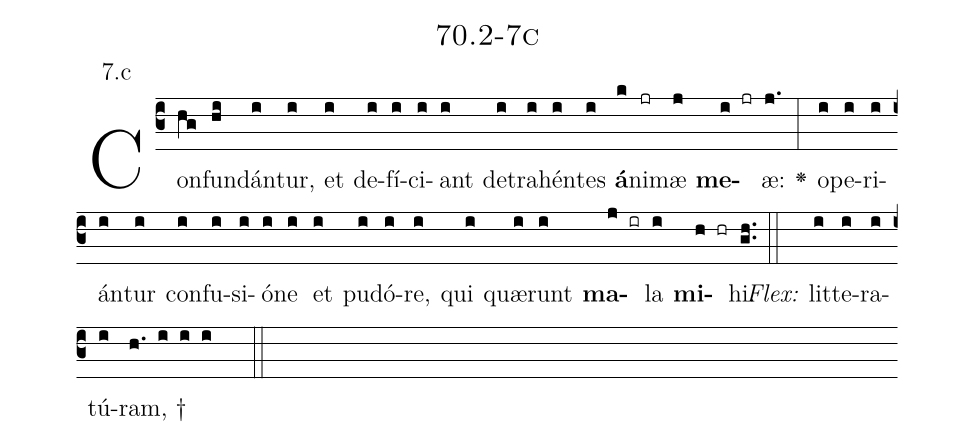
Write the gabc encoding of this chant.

name: 70.2-7c;
annotation: 7.c;
%%
(c3)Con(hg)fun(hi)dán(i)tur,(i) et(i) de(i)fí(i)ci(i)ant(i) de(i)tra(i)hén(i)tes(i) <b>á</b>(k)ni(jr)mæ(j) <b>me</b>(i jr)æ:(j.) <v>\greheightstar</v>(:) o(i)pe(i)ri(i)án(i)tur(i) con(i)fu(i)si(i)ó(i)ne(i) et(i) pu(i)dó(i)re,(i) qui(i) quæ(i)runt(i) <b>ma</b>(j ir)la(i) <b>mi</b>(h hr)hi.(gh..) (::)
<i>Flex:</i>()  lit(i)te(i)ra(i)tú(i)ram, †(h. i i i  ::)

%E(i) u(i) o(j) u(i) a(h) e.(gh..) (::)
